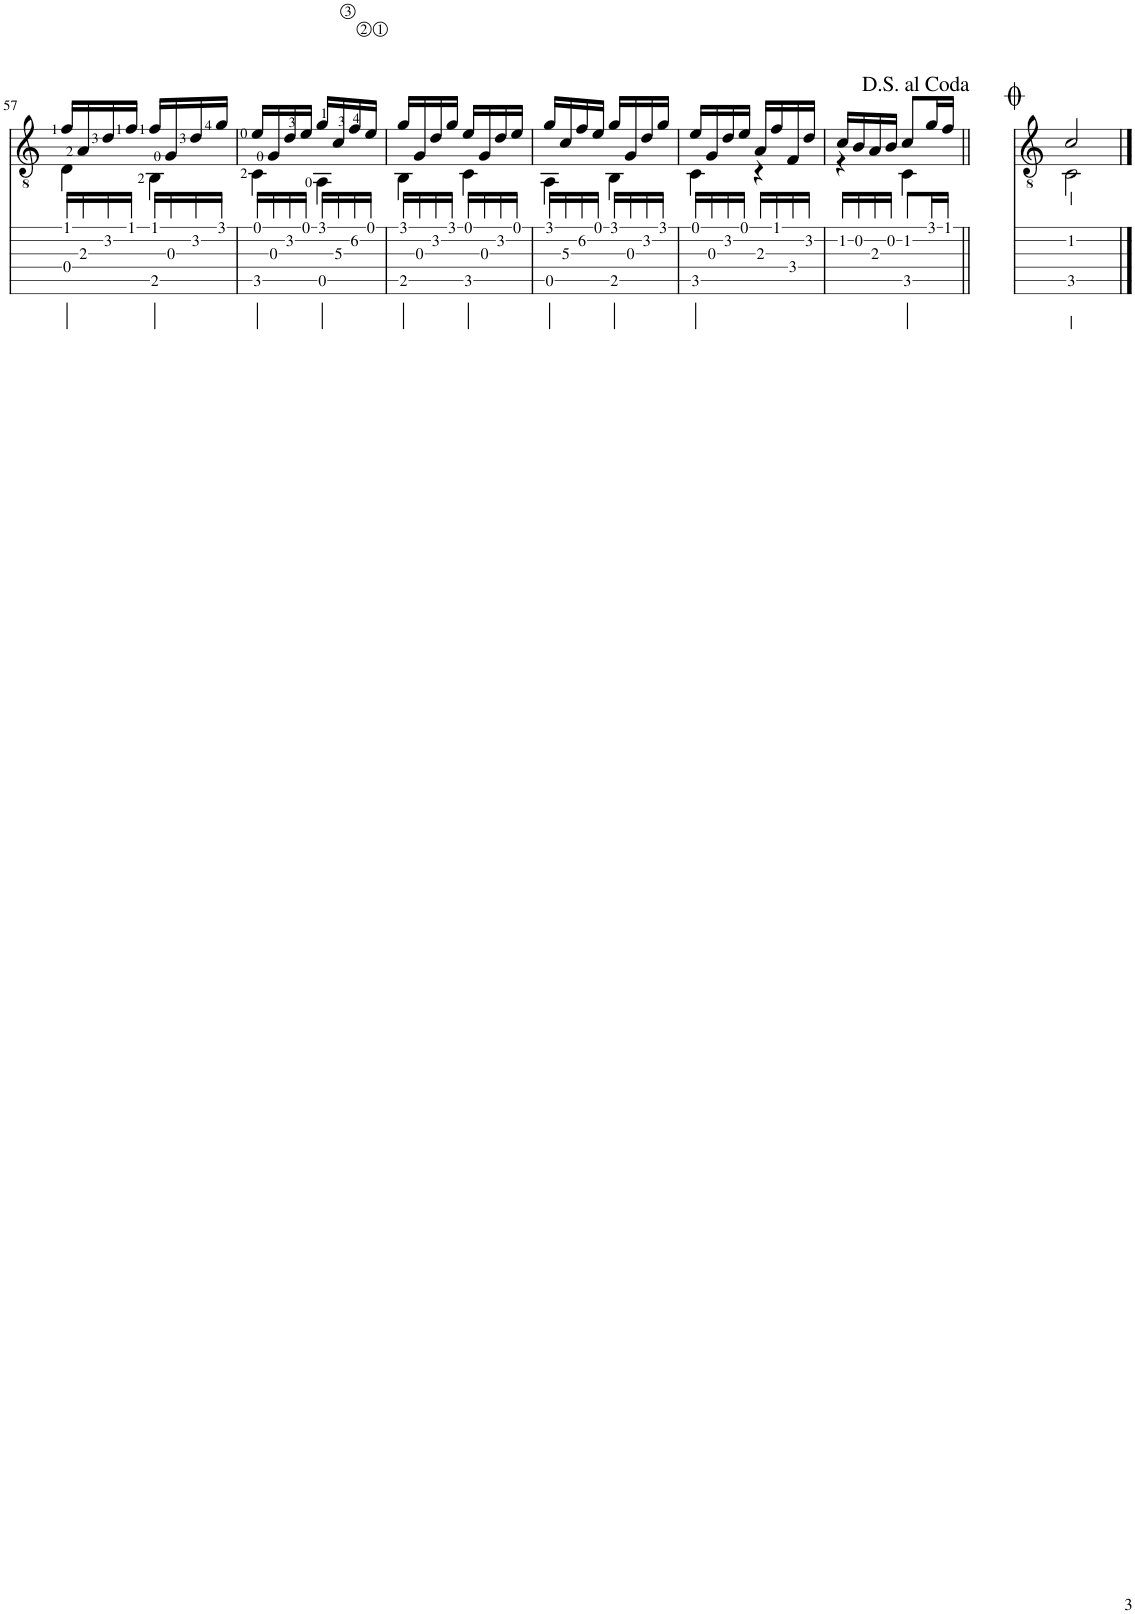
**kern	**kern
*part2	*part1
*staff2	*staff1
*I"Tab	*I"Notatie
!!LO:PB:g=z
*	*clefGv2
*k[]	*k[]
*M2/4	*M2/4
=57	=57
*^	*^
16f/LL	4D\	16f/LL	4D\
16A/	.	16A/	.
16d/	.	16d/	.
16f/JJ	.	16f/JJ	.
16f/LL	4BB\	16f/LL	4BB\
16G/	.	16G/	.
16d/	.	16d/	.
16g/JJ	.	16g/JJ	.
=58	=58	=58	=58
16e/LL	4C\	16e/LL	4C\
16G/	.	16G/	.
16d/	.	16d/	.
16e/JJ	.	16e/JJ	.
16g/LL	4AA\	16g/LL	4AA\
16c/	.	16c/	.
16f/	.	16f/	.
16e/JJ	.	16e/JJ	.
=59	=59	=59	=59
16g/LL	4BB\	16g/LL	4BB\
16G/	.	16G/	.
16d/	.	16d/	.
16g/JJ	.	16g/JJ	.
16e/LL	4C\	16e/LL	4C\
16G/	.	16G/	.
16d/	.	16d/	.
16e/JJ	.	16e/JJ	.
=60	=60	=60	=60
16g/LL	4AA\	16g/LL	4AA\
16c/	.	16c/	.
16f/	.	16f/	.
16e/JJ	.	16e/JJ	.
16g/LL	4BB\	16g/LL	4BB\
16G/	.	16G/	.
16d/	.	16d/	.
16g/JJ	.	16g/JJ	.
=61	=61	=61	=61
16e/LL	4C\	16e/LL	4C\
16G/	.	16G/	.
16d/	.	16d/	.
16e/JJ	.	16e/JJ	.
16A/LL	4r	16A/LL	4r
16f/	.	16f/	.
16F/	.	16F/	.
16d/JJ	.	16d/JJ	.
=62	=62	=62	=62
16c/LL	4r	16c/LL	4r
16B/	.	16B/	.
16A/	.	16A/	.
16B/JJ	.	16B/JJ	.
8c/L	4C\	8c/L	4C\
16g/L	.	16g/L	.
16f/JJ	.	16f/JJ	.
=63||	=63||	=63||	=63||
2c/	2C\	2c/	2C\
*v	*v	*	*
*	*v	*v
==	==
*-	*-
